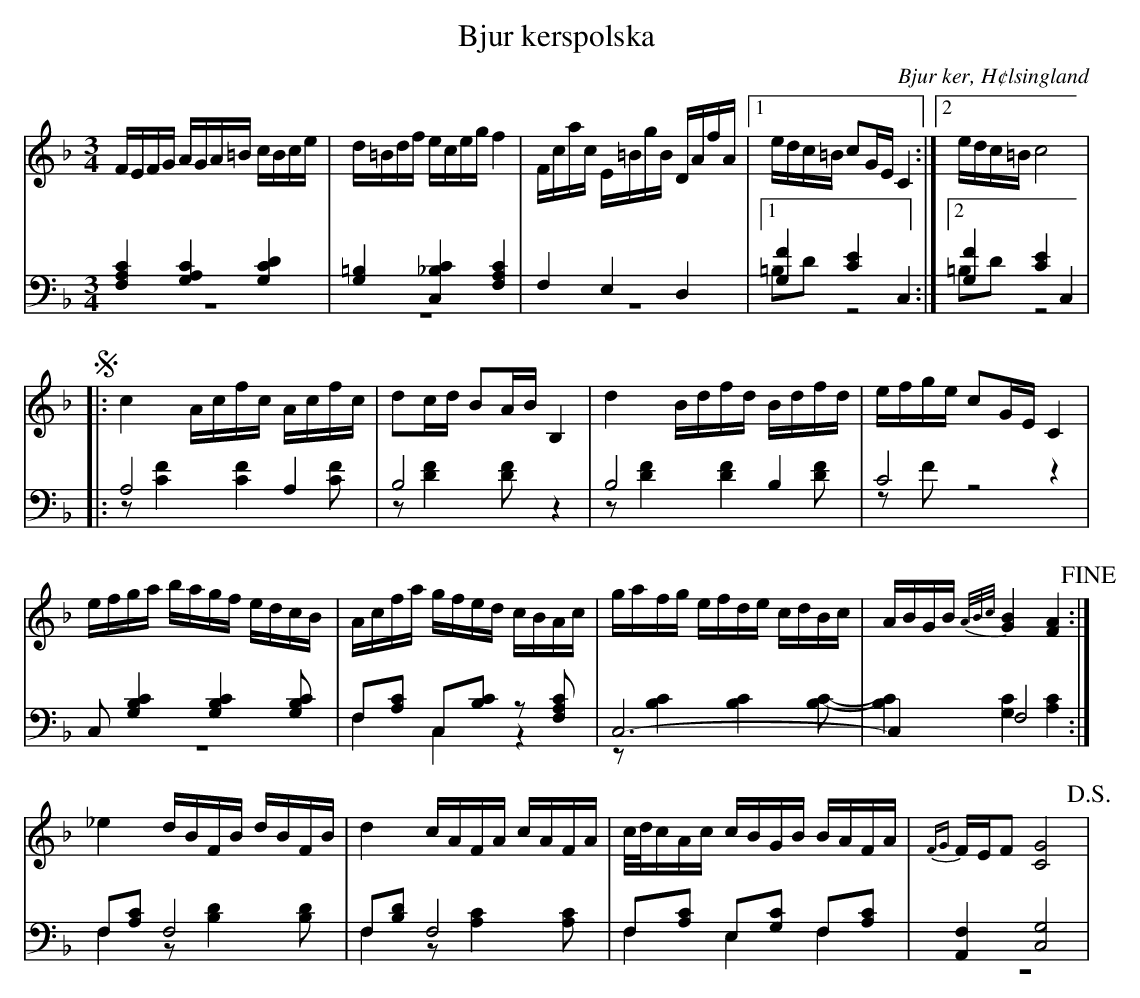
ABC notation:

X:1
T: Bjur kerspolska
O: Bjur ker, H¢lsingland
M: 3/4
L: 1/16
K: F
V:1
V:2
V:3 merge
V:1
FEFG AGA=B cBce|d=Bdf eceg f4|Fcac E=BgB DAfA|1 edc=B c2GE C4:|2 edc=B c8 |
!segno! |:c4 Acfc Acfc|d2cd B2AB B,4|d4 Bdfd Bdfd|efge c2GE C4|
efga bagf edcB|Acfa gfed cBAc|gafg efde cdBc|ABGB {A/B/c/}[G4B4] [F4A4] !fine!:|
_e4 dBFB dBFB|d4 cAFA cAFA|c/d/cAc cBGB BAFA|{FG}FEF2 [C8G8] !D.S.!|
V:2 clef=bass
[F,4A,4C4] [G,4A,4C4] [G,4C4D4]|[G,4=B,4] [C,4_B,4C4] [F,4A,4C4]|F,4 E,4 D,4|1 [G,4F4] [C4E4] C,4:|2 [G,4F4] [C4E4] C,4 |
|:A,8 A,4|B,8 z4|B,8  B,4|C8 z4|
C,2 [G,4B,4C4] [G,4B,4C4] [G,2B,2C2]|F,2[A,2C2] C,2[B,2C2] z2 [F,2A,2C2]|C,12-|C,4 F,8:|
F,2[A,2C2] F,8|F,2[B,2D2] F,8|F,2[A,2C2] E,2[G,2C2] F,2[A,2C2]|[A,,4F,4] [C,8G,8] |
V:3 clef=bass
z12|z12|z12|1 =B,2D2 z8:|2 =B,2D2 z8|
|:z2 [C4F4] [C4F4] [C2F2]|z2 [D4F4] [D2F2] z4|z2 [D4F4] [D4F4] [D2F2]|z2 F2 z8|
z12|F,4 C,4 z4|z2 [B,4C4] [B,4C4] [B,2C2]-|[B,4C4] [G,4C4] [A,4C4]:|
F,4 z2 [B,4D4] [B,2D2]|F,4 z2 [A,4C4] [A,2C2]|F,4 E,4 F,4|z12|
